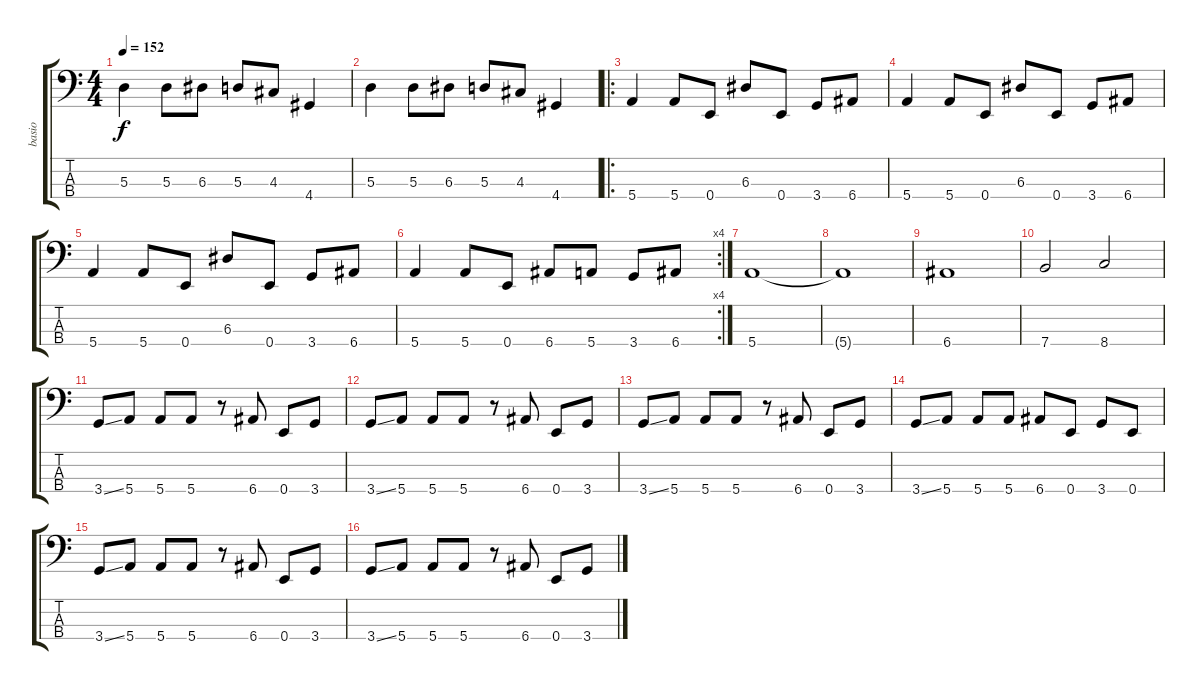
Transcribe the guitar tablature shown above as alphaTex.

\track ("basio" "basio") {instrument electricbassfinger}
\staff {score tabs}
\tuning (G2 D2 A1 E1) {hide}
\ts (4 4)
\tempo 152
\clef f4
\ks c
5.3.4{dy f} 5.3.8 6.3.8 5.3.8 4.3.8 4.4.4 |
5.3.4 5.3.8 6.3.8 5.3.8 4.3.8 4.4.4 |
\ro
5.4.4 5.4.8 0.4.8 6.3.8 0.4.8 3.4.8 6.4.8 |
5.4.4 5.4.8 0.4.8 6.3.8 0.4.8 3.4.8 6.4.8 |
5.4.4 5.4.8 0.4.8 6.3.8 0.4.8 3.4.8 6.4.8 |
\rc 4
5.4.4 5.4.8 0.4.8 6.4.8 5.4.8 3.4.8 6.4.8 |
5.4.1 |
5.4{t}.1 |
6.4.1 |
7.4.2 8.4.2 |
3.4{ss}.8 5.4.8 5.4.8 5.4.8 r.8 6.4.8 0.4.8 3.4.8 |
3.4{ss}.8 5.4.8 5.4.8 5.4.8 r.8 6.4.8 0.4.8 3.4.8 |
3.4{ss}.8 5.4.8 5.4.8 5.4.8 r.8 6.4.8 0.4.8 3.4.8 |
3.4{ss}.8 5.4.8 5.4.8 5.4.8 6.4.8 0.4.8 3.4.8 0.4.8 |
3.4{ss}.8 5.4.8 5.4.8 5.4.8 r.8 6.4.8 0.4.8 3.4.8 |
3.4{ss}.8 5.4.8 5.4.8 5.4.8 r.8 6.4.8 0.4.8 3.4.8
